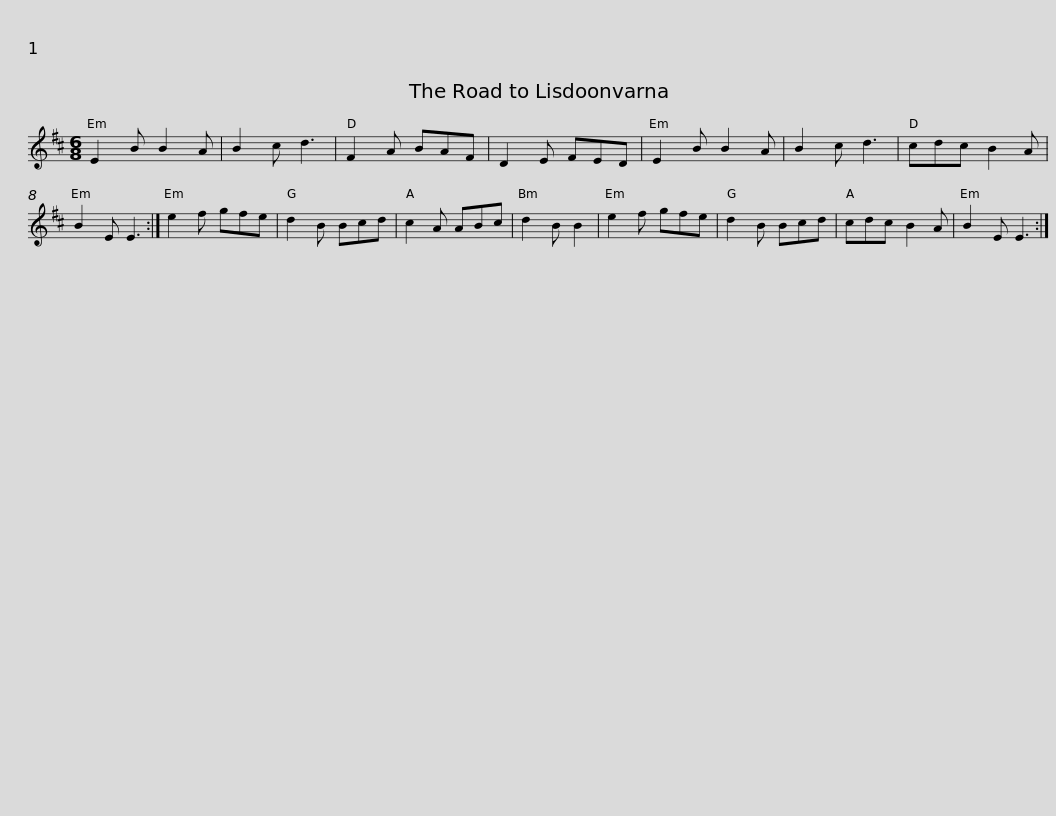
X:1
L:1/8
M:6/8
I:linebreak $
K:D
V:1 treble
V:1
 E2 B B2 A | B2 c d3 | F2 A BAF | D2 E FED |$ E2 B B2 A | %5
 B2 c d3 | cdc B2 A | B2 E E3 :| e2 f gfe | d2 B Bcd | %10
 c2 A ABc | d2 B B2 |$ e2 f gfe | d2 B Bcd | cdc B2 A | %15
 B2 E E3 :| %16
